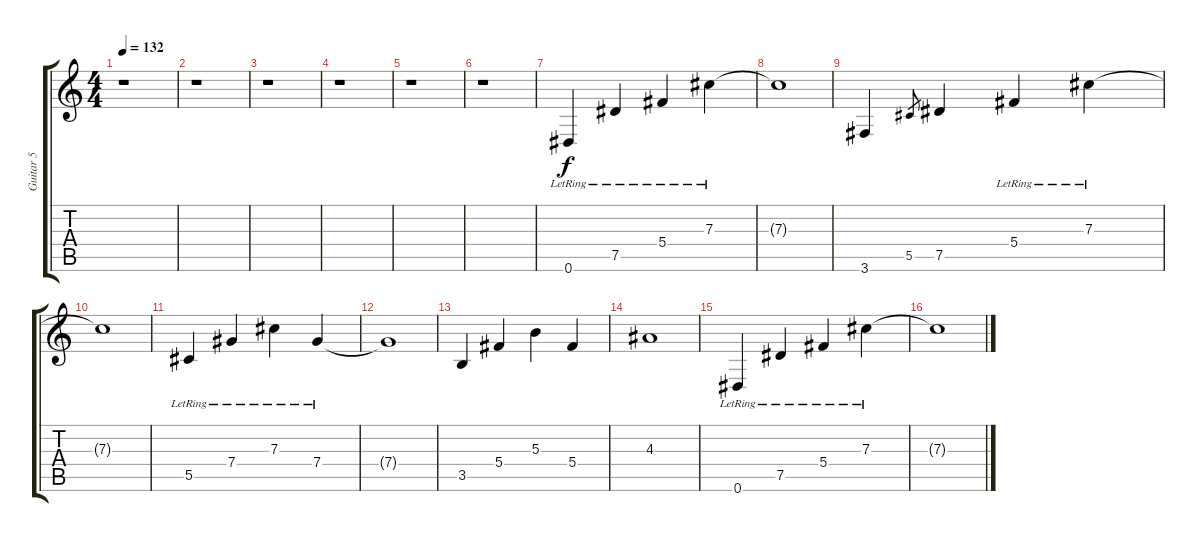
\track ("Guitar 5" "Guitar 5") {instrument distortionguitar}
\staff {score tabs}
\tuning (Eb4 Bb3 Gb3 Db3 Ab2 Eb2) {hide}
\ts (4 4)
\tempo 132
\clef g2
\ks c
r.1{dy f} |
r.1 |
r.1 |
r.1 |
r.1 |
r.1 |
0.6{lr}.4 7.5{lr}.4 5.4{lr}.4 7.3{lr}.4 |
7.3{t}.1 |
3.6.4 5.5.8{gr} 7.5.4 5.4{lr}.4 7.3{lr}.4 |
7.3{t}.1 |
5.5{lr}.4 7.4{lr}.4 7.3{lr}.4 7.4{lr}.4 |
7.4{t}.1 |
3.5.4 5.4.4 5.3.4 5.4.4 |
4.3.1 |
0.6{lr}.4 7.5{lr}.4 5.4{lr}.4 7.3{lr}.4 |
7.3{t}.1
